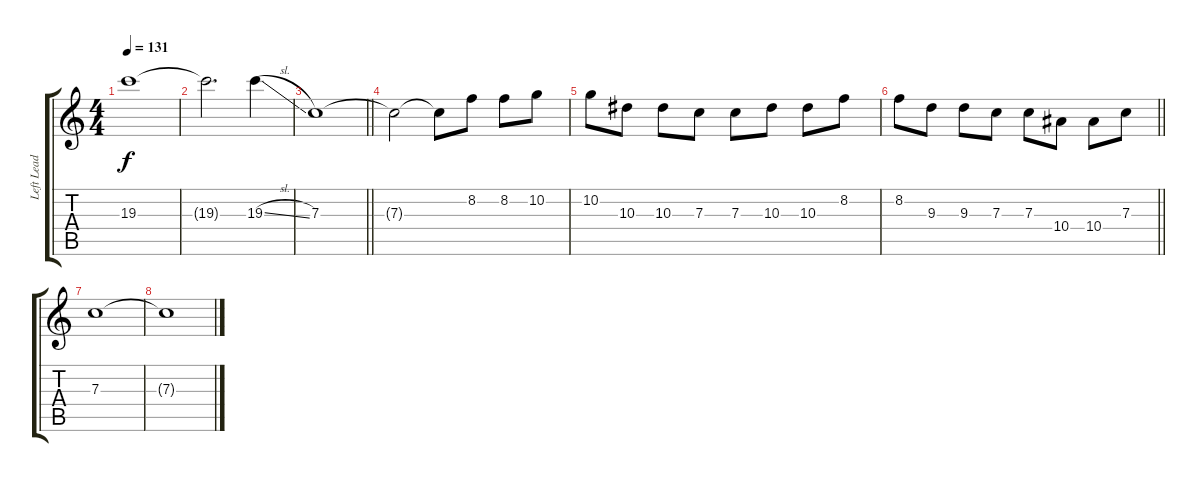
\track ("Left Lead 1" "Left Lead ") {instrument distortionguitar}
\staff {score tabs}
\tuning (D4 A3 F3 C3 G2 C2) {hide}
\ts (4 4)
\section ("" "")
\tempo 131
\clef g2
\ks c
19.3.1{dy f} |
19.3{t}.2{d} 19.3{sl}.4 |
\barLineRight lightlight
7.3.1 |
\section ("" "")
7.3{t}.2 7.3{t}.8 8.2.8 8.2.8 10.2.8 |
10.2.8 10.3.8 10.3.8 7.3.8 7.3.8 10.3.8 10.3.8 8.2.8 |
\barLineRight lightlight
8.2.8 9.3.8 9.3.8 7.3.8 7.3.8 10.4.8 10.4.8 7.3.8 |
7.3.1{volume 0} |
7.3{t}.1
